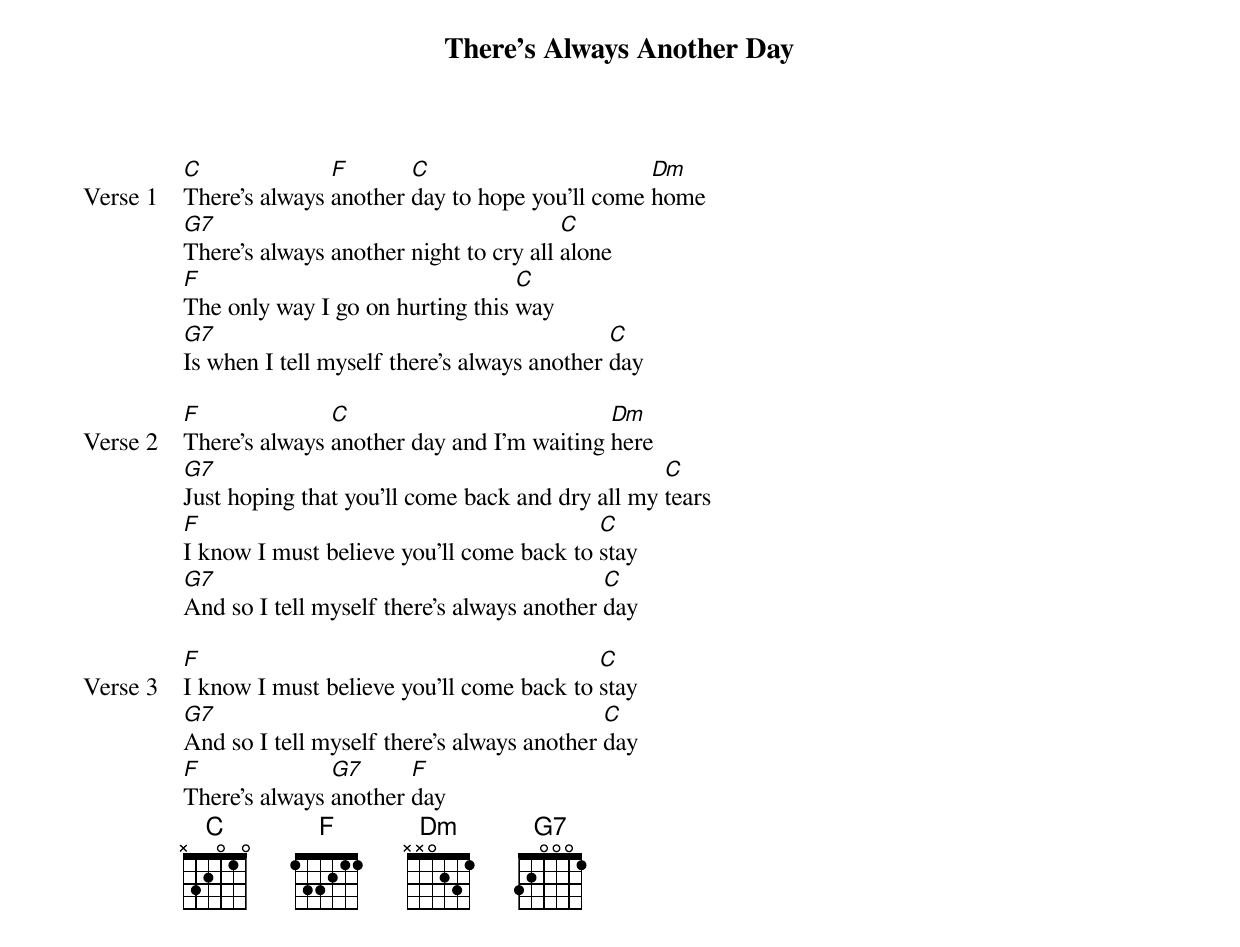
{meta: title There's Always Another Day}
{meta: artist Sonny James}
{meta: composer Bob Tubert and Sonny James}
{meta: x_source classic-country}
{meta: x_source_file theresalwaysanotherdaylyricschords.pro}
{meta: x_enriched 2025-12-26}

{start_of_verse: Verse 1}
[C]There's always [F]another [C]day to hope you'll come [Dm]home
[G7]There's always another night to cry all [C]alone
[F]The only way I go on hurting this [C]way
[G7]Is when I tell myself there's always another [C]day
{end_of_verse}

{start_of_verse: Verse 2}
[F]There's always [C]another day and I'm waiting [Dm]here
[G7]Just hoping that you'll come back and dry all my [C]tears
[F]I know I must believe you'll come back to [C]stay
[G7]And so I tell myself there's always another [C]day
{end_of_verse}

{start_of_verse: Verse 3}
[F]I know I must believe you'll come back to [C]stay
[G7]And so I tell myself there's always another [C]day
[F]There's always [G7]another [F]day
{end_of_verse}
